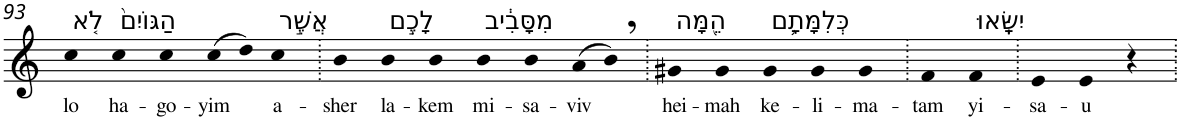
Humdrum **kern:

**kern	**text
*part1	*part1
*staff1	*staff1
*I"Piano	*
*I'Pno	*
!!LO:PB:g=z
*clefG2	*
*k[]	*
=93	=93
!LO:TX:a:t=לֹ֤א	!
!	!LO:LY:b
4cc	lo
!LO:TX:a:t=הַגּוֹיִם֙	!
!	!LO:LY:b
4cc	ha-
!	!LO:LY:b
4cc	-go-
!	!LO:LY:b
(>8cc	-yim
8dd)	.
!LO:TX:a:t=אֲשֶׁ֣ר	!
!	!LO:LY:b
4cc	a-
=94.	=94.
!	!LO:LY:b
4b	-sher
!LO:TX:a:t=לָכֶ֣ם	!
!	!LO:LY:b
4b	la-
!	!LO:LY:b
4b	-kem
!LO:TX:a:t=מִסָּבִ֔יב	!
!	!LO:LY:b
4b	mi-
!	!LO:LY:b
4b	-sa-
!	!LO:LY:b
(>8a	-viv
8b,)	.
=95.	=95.
!LO:TX:a:t=הֵ֖מָּה	!
!	!LO:LY:b
4g#X	hei-
!	!LO:LY:b
4g#	-mah
!LO:TX:a:t=כְּלִמָּתָ֥ם	!
!	!LO:LY:b
4g#	ke-
!	!LO:LY:b
4g#	-li-
!	!LO:LY:b
4g#	-ma-
=96.	=96.
!	!LO:LY:b
4f	-tam
!LO:TX:a:t=יִשָּֽׂאוּ	!
!	!LO:LY:b
4f	yi-
=97.	=97.
!	!LO:LY:b
4e	-sa-
!	!LO:LY:b
4e	-u
4r	.
=.	=.
*-	*-
